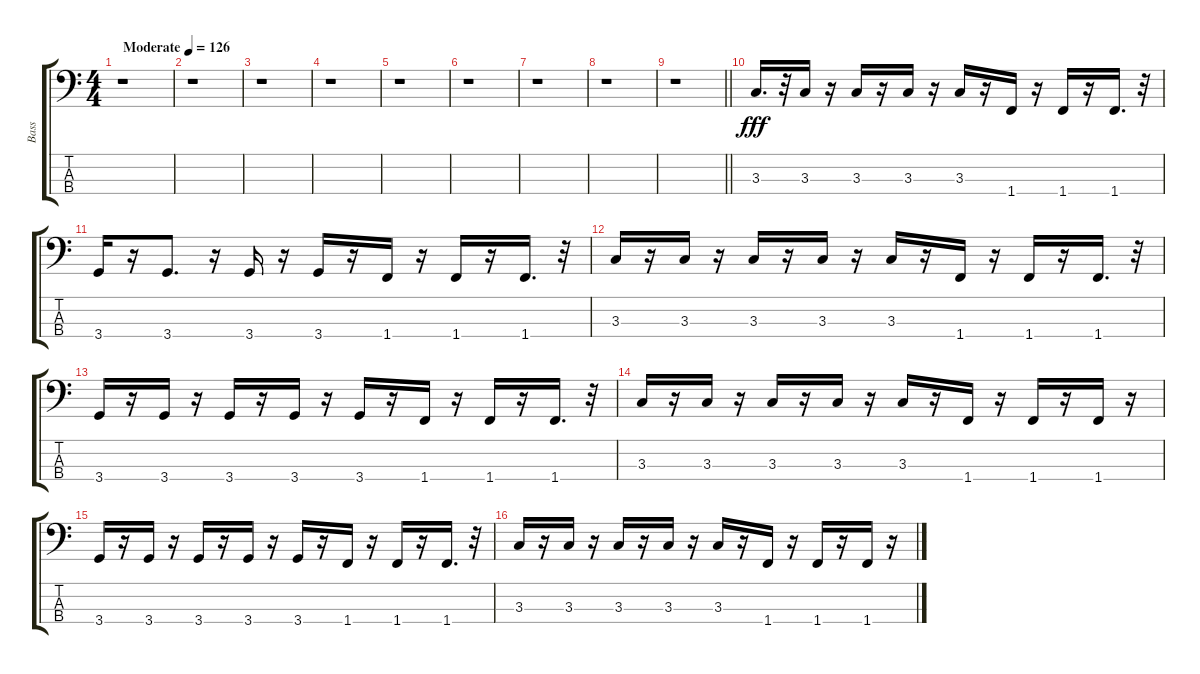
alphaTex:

\track ("Bass       " "Bass      ") {instrument electricbassfinger}
\staff {score tabs}
\tuning (G2 D2 A1 E1) {hide}
\ts (4 4)
\tempo (126 "Moderate")
\clef f4
\ks c
r.1{dy fff instrument electricbassfinger} |
r.1 |
r.1 |
r.1 |
r.1 |
r.1 |
r.1 |
r.1 |
\barLineRight lightlight
r.1 |
3.3.16{d} r.32 3.3.16 r.16 3.3.16 r.16 3.3.16 r.16 3.3.16 r.16 1.4.16 r.16 1.4.16 r.16 1.4.16{d} r.32 |
3.4.16 r.16 3.4.8{d} r.16 3.4.16 r.16 3.4.16 r.16 1.4.16 r.16 1.4.16 r.16 1.4.16{d} r.32 |
3.3.16 r.16 3.3.16 r.16 3.3.16 r.16 3.3.16 r.16 3.3.16 r.16 1.4.16 r.16 1.4.16 r.16 1.4.16{d} r.32 |
3.4.16 r.16 3.4.16 r.16 3.4.16 r.16 3.4.16 r.16 3.4.16 r.16 1.4.16 r.16 1.4.16 r.16 1.4.16{d} r.32 |
3.3.16 r.16 3.3.16 r.16 3.3.16 r.16 3.3.16 r.16 3.3.16 r.16 1.4.16 r.16 1.4.16 r.16 1.4.16 r.16 |
3.4.16 r.16 3.4.16 r.16 3.4.16 r.16 3.4.16 r.16 3.4.16 r.16 1.4.16 r.16 1.4.16 r.16 1.4.16{d} r.32 |
3.3.16 r.16 3.3.16 r.16 3.3.16 r.16 3.3.16 r.16 3.3.16 r.16 1.4.16 r.16 1.4.16 r.16 1.4.16 r.16
